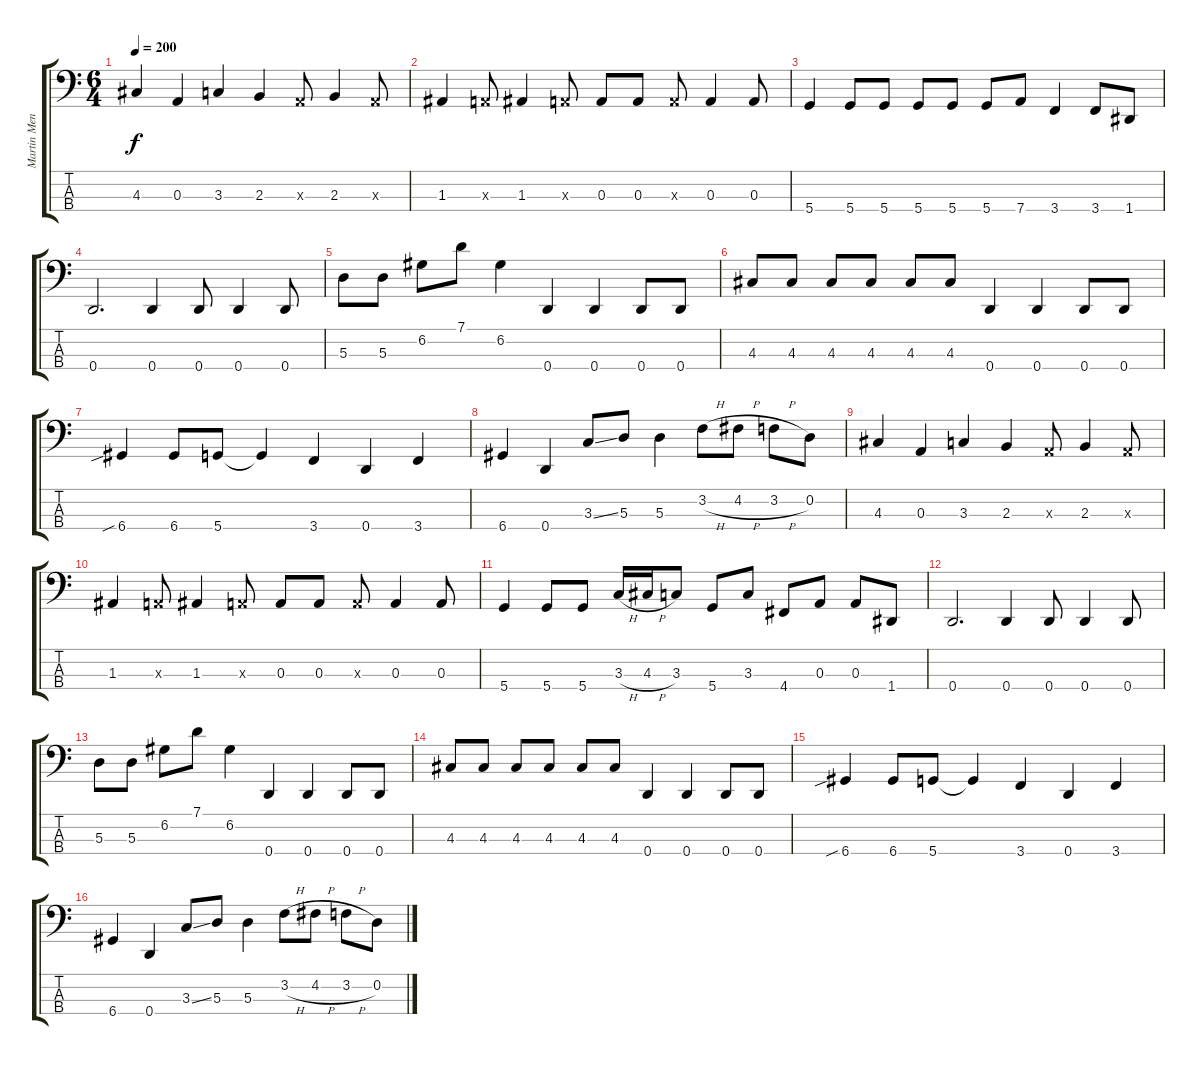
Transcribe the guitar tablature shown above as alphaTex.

\track ("Martin Mendez" "Martin Men") {instrument electricbassfinger}
\staff {score tabs}
\tuning (G2 D2 A1 D1) {hide}
\ts (6 4)
\tempo 200
\clef f4
\ks c
4.3.4{dy f} 0.3.4 3.3.4 2.3.4 0.3{x}.8 2.3.4 0.3{x}.8 |
1.3.4 0.3{x}.8 1.3.4 0.3{x}.8 0.3.8 0.3.8 0.3{x}.8 0.3.4 0.3.8 |
5.4.4 5.4.8 5.4.8 5.4.8 5.4.8 5.4.8 7.4.8 3.4.4 3.4.8 1.4.8 |
0.4.2{d} 0.4.4 0.4.8 0.4.4 0.4.8 |
5.3.8 5.3.8 6.2.8 7.1.8 6.2.4 0.4.4 0.4.4 0.4.8 0.4.8 |
4.3.8 4.3.8 4.3.8 4.3.8 4.3.8 4.3.8 0.4.4 0.4.4 0.4.8 0.4.8 |
6.4{sib}.4 6.4.8 5.4.8 5.4{t}.4 3.4.4 0.4.4 3.4.4 |
6.4.4 0.4.4 3.3{ss}.8 5.3.8 5.3.4 3.2{h}.8 4.2{h}.8 3.2{h}.8 0.2.8 |
4.3.4 0.3.4 3.3.4 2.3.4 0.3{x}.8 2.3.4 0.3{x}.8 |
1.3.4 0.3{x}.8 1.3.4 0.3{x}.8 0.3.8 0.3.8 0.3{x}.8 0.3.4 0.3.8 |
5.4.4 5.4.8 5.4.8 3.3{h}.16 4.3{h}.16 3.3.8 5.4.8 3.3.8 4.4.8 0.3.8 0.3.8 1.4.8 |
0.4.2{d} 0.4.4 0.4.8 0.4.4 0.4.8 |
5.3.8 5.3.8 6.2.8 7.1.8 6.2.4 0.4.4 0.4.4 0.4.8 0.4.8 |
4.3.8 4.3.8 4.3.8 4.3.8 4.3.8 4.3.8 0.4.4 0.4.4 0.4.8 0.4.8 |
6.4{sib}.4 6.4.8 5.4.8 5.4{t}.4 3.4.4 0.4.4 3.4.4 |
6.4.4 0.4.4 3.3{ss}.8 5.3.8 5.3.4 3.2{h}.8 4.2{h}.8 3.2{h}.8 0.2.8
